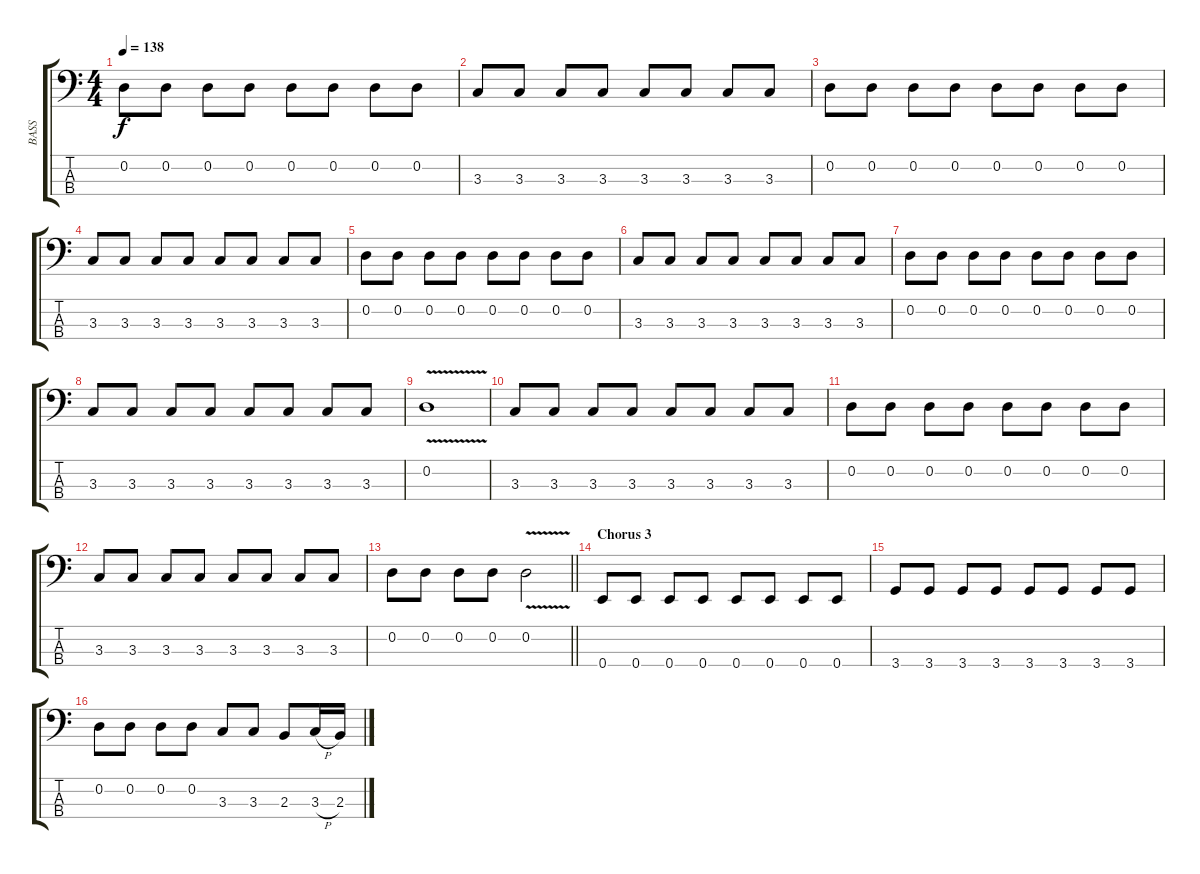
\track ("BASS" "BASS") {instrument electricbasspick}
\staff {score tabs}
\tuning (G2 D2 A1 E1) {hide}
\ts (4 4)
\tempo 138
\clef f4
\ks c
0.2.8{dy f} 0.2.8 0.2.8 0.2.8 0.2.8 0.2.8 0.2.8 0.2.8 |
3.3.8 3.3.8 3.3.8 3.3.8 3.3.8 3.3.8 3.3.8 3.3.8 |
0.2.8 0.2.8 0.2.8 0.2.8 0.2.8 0.2.8 0.2.8 0.2.8 |
3.3.8 3.3.8 3.3.8 3.3.8 3.3.8 3.3.8 3.3.8 3.3.8 |
0.2.8 0.2.8 0.2.8 0.2.8 0.2.8 0.2.8 0.2.8 0.2.8 |
3.3.8 3.3.8 3.3.8 3.3.8 3.3.8 3.3.8 3.3.8 3.3.8 |
0.2.8 0.2.8 0.2.8 0.2.8 0.2.8 0.2.8 0.2.8 0.2.8 |
3.3.8 3.3.8 3.3.8 3.3.8 3.3.8 3.3.8 3.3.8 3.3.8 |
0.2{v}.1 |
3.3.8 3.3.8 3.3.8 3.3.8 3.3.8 3.3.8 3.3.8 3.3.8 |
0.2.8 0.2.8 0.2.8 0.2.8 0.2.8 0.2.8 0.2.8 0.2.8 |
3.3.8 3.3.8 3.3.8 3.3.8 3.3.8 3.3.8 3.3.8 3.3.8 |
\barLineRight lightlight
0.2.8 0.2.8 0.2.8 0.2.8 0.2{v}.2 |
\section ("" "Chorus 3")
0.4.8 0.4.8 0.4.8 0.4.8 0.4.8 0.4.8 0.4.8 0.4.8 |
3.4.8 3.4.8 3.4.8 3.4.8 3.4.8 3.4.8 3.4.8 3.4.8 |
0.2.8 0.2.8 0.2.8 0.2.8 3.3.8 3.3.8 2.3.8 3.3{h}.16 2.3.16
